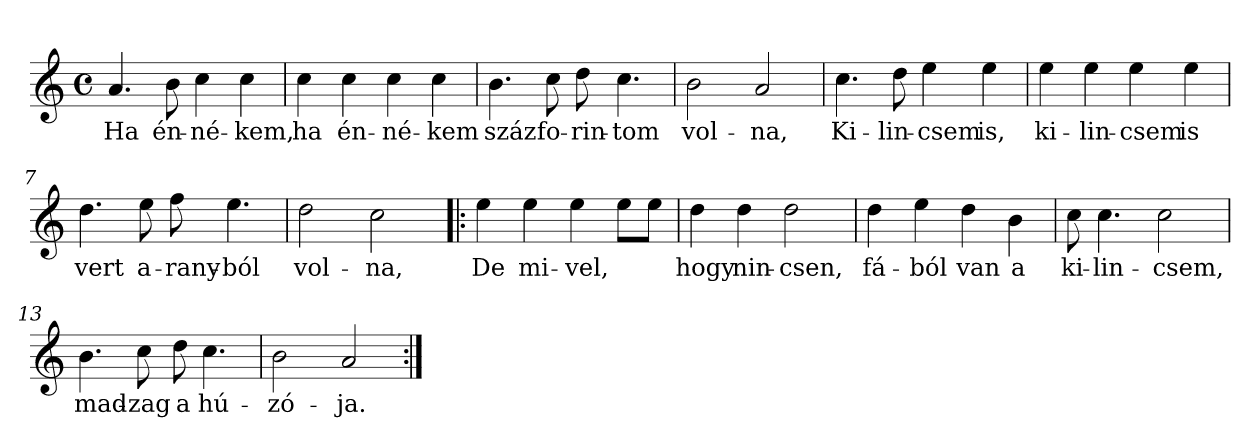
**kern	**text
*part1	*part1
*staff1	*staff1
*clefG2	*
*k[]	*
*C:	*
*M4/4	*
*met(c)	*
=1	=1
!	!LO:LY:b
4.a/	Ha
!	!LO:LY:b
8b\	én-
!	!LO:LY:b
4cc\	-né-
!	!LO:LY:b
4cc\	-kem,
=2	=2
!	!LO:LY:b
4cc\	ha
!	!LO:LY:b
4cc\	én-
!	!LO:LY:b
4cc\	-né-
!	!LO:LY:b
4cc\	-kem
=3	=3
!	!LO:LY:b
4.b\	száz
!	!LO:LY:b
8cc\	fo-
!	!LO:LY:b
8dd\	-rin-
!	!LO:LY:b
4.cc\	-tom
=4	=4
!	!LO:LY:b
2b\	vol-
!	!LO:LY:b
2a/	-na,
!!LO:LB:g=z
=5	=5
!	!LO:LY:b
4.cc\	Ki-
!	!LO:LY:b
8dd\	-lin-
!	!LO:LY:b
4ee\	-csem
!	!LO:LY:b
4ee\	is,
=6	=6
!	!LO:LY:b
4ee\	ki-
!	!LO:LY:b
4ee\	-lin-
!	!LO:LY:b
4ee\	-csem
!	!LO:LY:b
4ee\	is
=7	=7
!	!LO:LY:b
4.dd\	vert
!	!LO:LY:b
8ee\	a-
!	!LO:LY:b
8ff\	-rany-
!	!LO:LY:b
4.ee\	-ból
=8	=8
!	!LO:LY:b
2dd\	vol-
!	!LO:LY:b
2cc\	-na,
!!LO:LB:g=z
=9!|:	=9!|:
!	!LO:LY:b
4ee\	De
!	!LO:LY:b
4ee\	mi-
!	!LO:LY:b
4ee\	-vel,
8ee\L	.
8ee\J	.
=10	=10
!	!LO:LY:b
4dd\	hogy
!	!LO:LY:b
4dd\	nin-
!	!LO:LY:b
2dd\	-csen,
=11	=11
!	!LO:LY:b
4dd\	fá-
!	!LO:LY:b
4ee\	-ból
!	!LO:LY:b
4dd\	van
!	!LO:LY:b
4b\	a
=12	=12
!	!LO:LY:b
8cc\	ki-
!	!LO:LY:b
4.cc\	-lin-
!	!LO:LY:b
2cc\	-csem,
=13	=13
!	!LO:LY:b
4.b\	mad-
!	!LO:LY:b
8cc\	-zag
!	!LO:LY:b
8dd\	a
!	!LO:LY:b
4.cc\	hú-
=14	=14
!	!LO:LY:b
2b\	-zó-
!	!LO:LY:b
2a/	-ja.
=:|!	=:|!
*-	*-
